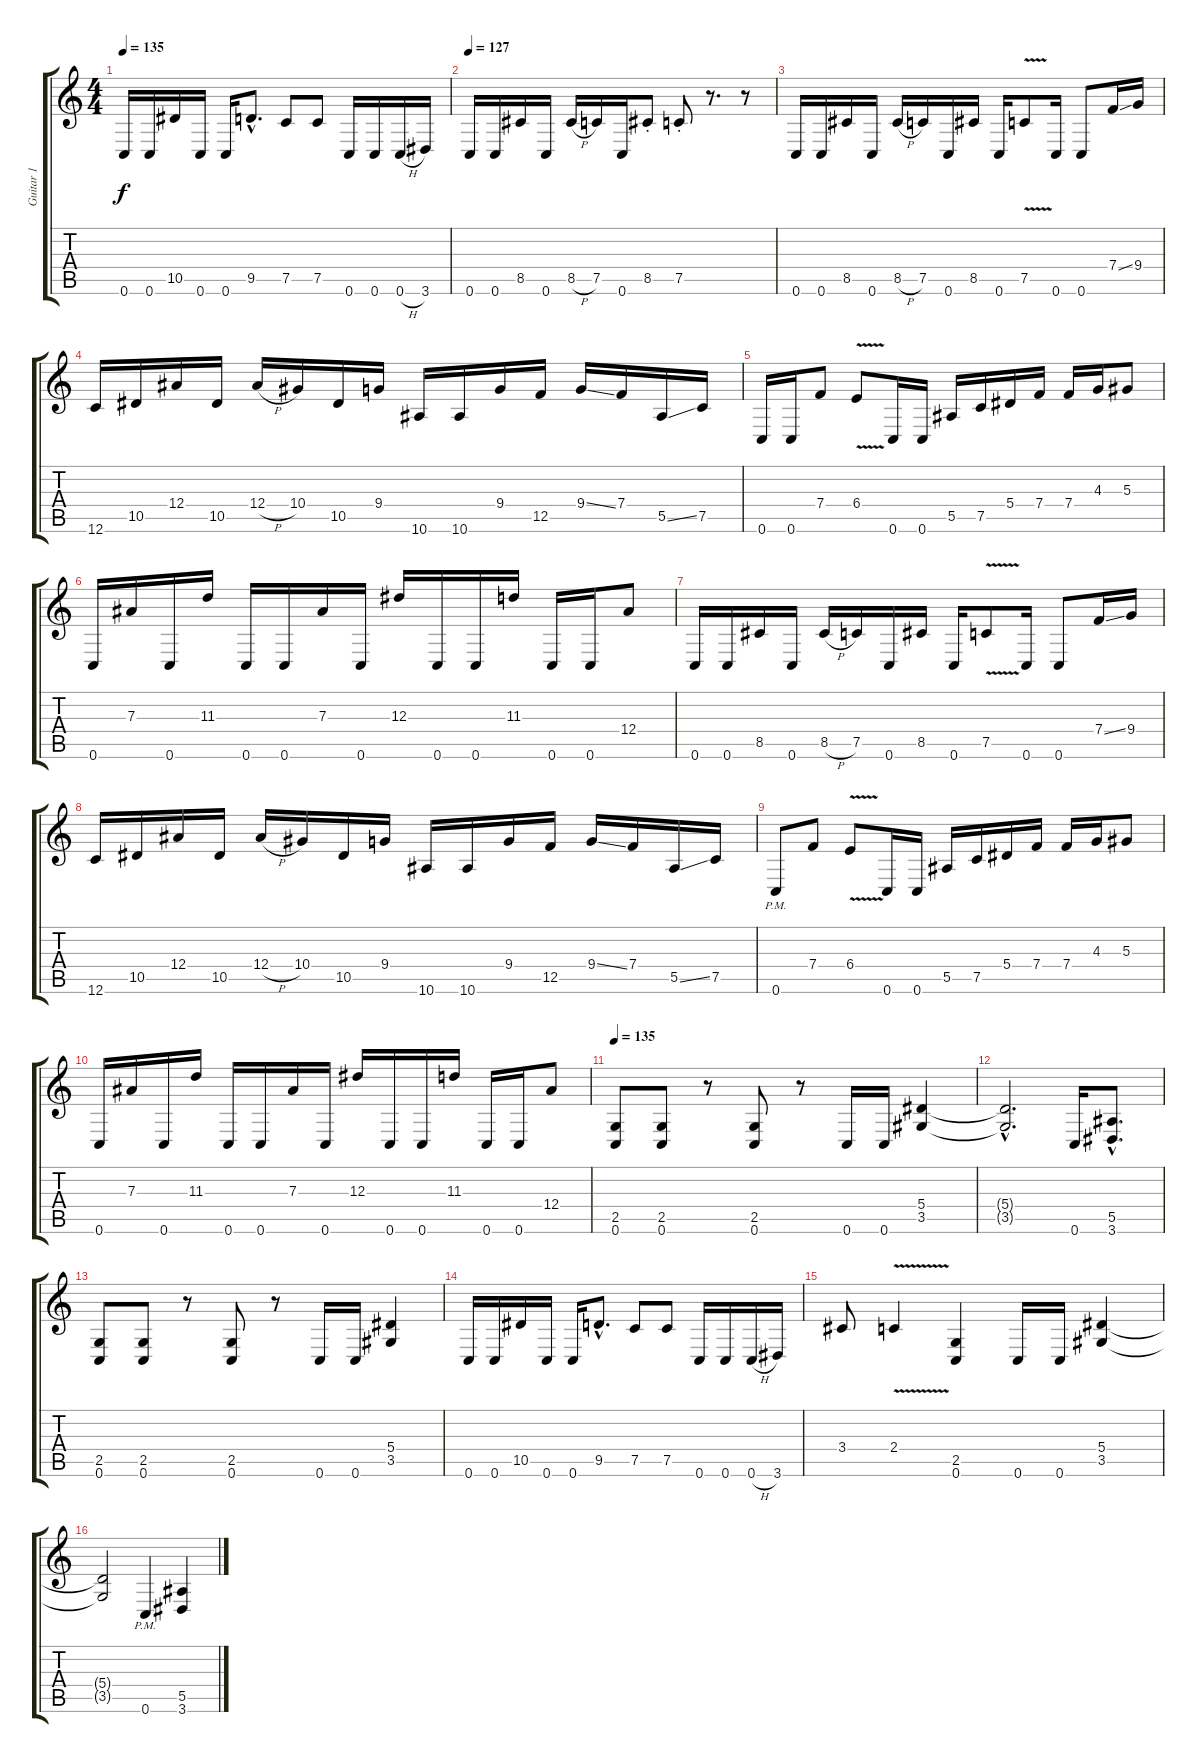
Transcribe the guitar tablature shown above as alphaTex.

\track ("Guitar 1" "Guitar 1") {instrument distortionguitar}
\staff {score tabs}
\tuning (C4 G3 Eb3 Bb2 F2 C2) {hide}
\ts (4 4)
\tempo 135
\clef g2
\ks c
0.6.16{dy f} 0.6.16 10.5.16 0.6.16 0.6.16 9.5{hac}.8{d} 7.5.8 7.5.8 0.6.16 0.6.16 0.6{h}.16 3.6.16 |
\section ("" "")
\tempo 127
0.6.16 0.6.16 8.5.16 0.6.16 8.5{h}.16 7.5.16 0.6.16 8.5{st}.8 7.5{st}.8 r.8{d} r.8 |
0.6.16 0.6.16 8.5.16 0.6.16 8.5{h}.16 7.5.16 0.6.16 8.5.16 0.6.16 7.5{v}.8 0.6.16 0.6.8 7.4{ss}.16 9.4.16 |
12.6.16 10.5.16 12.4.16 10.5.16 12.4{h}.16 10.4.16 10.5.16 9.4.16 10.6.16 10.6.16 9.4.16 12.5.16 9.4{ss}.16 7.4.16 5.5{ss}.16 7.5.16 |
0.6.16 0.6.16 7.4.8 6.4{v}.8 0.6.16 0.6.16 5.5.16 7.5.16 5.4.16 7.4.16 7.4.16 4.3.16 5.3.8 |
0.6.16 7.3.16 0.6.16 11.3.16 0.6.16 0.6.16 7.3.16 0.6.16 12.3.16 0.6.16 0.6.16 11.3.16 0.6.16 0.6.16 12.4.8 |
0.6.16 0.6.16 8.5.16 0.6.16 8.5{h}.16 7.5.16 0.6.16 8.5.16 0.6.16 7.5{v}.8 0.6.16 0.6.8 7.4{ss}.16 9.4.16 |
12.6.16 10.5.16 12.4.16 10.5.16 12.4{h}.16 10.4.16 10.5.16 9.4.16 10.6.16 10.6.16 9.4.16 12.5.16 9.4{ss}.16 7.4.16 5.5{ss}.16 7.5.16 |
0.6{pm}.8 7.4.8 6.4{v}.8 0.6.16 0.6.16 5.5.16 7.5.16 5.4.16 7.4.16 7.4.16 4.3.16 5.3.8 |
0.6.16 7.3.16 0.6.16 11.3.16 0.6.16 0.6.16 7.3.16 0.6.16 12.3.16 0.6.16 0.6.16 11.3.16 0.6.16 0.6.16 12.4.8 |
\section ("" "")
\tempo 135
(2.5 0.6).8 (2.5 0.6).8 r.8 (2.5 0.6).8 r.8 0.6.16 0.6.16 (5.4 3.5).4 |
(5.4{hac t} 3.5{hac t}).2{d} 0.6.16 (5.5{hac} 3.6{hac}).8{d} |
(2.5 0.6).8 (2.5 0.6).8 r.8 (2.5 0.6).8 r.8 0.6.16 0.6.16 (5.4 3.5).4 |
0.6.16 0.6.16 10.5.16 0.6.16 0.6.16 9.5{hac}.8{d} 7.5.8 7.5.8 0.6.16 0.6.16 0.6{h}.16 3.6.16 |
3.4.8 2.4{v}.4 (2.5 0.6).4 0.6.16 0.6.16 (5.4 3.5).4 |
(5.4{t} 3.5{t}).2 0.6{pm}.4 (5.5 3.6).4
